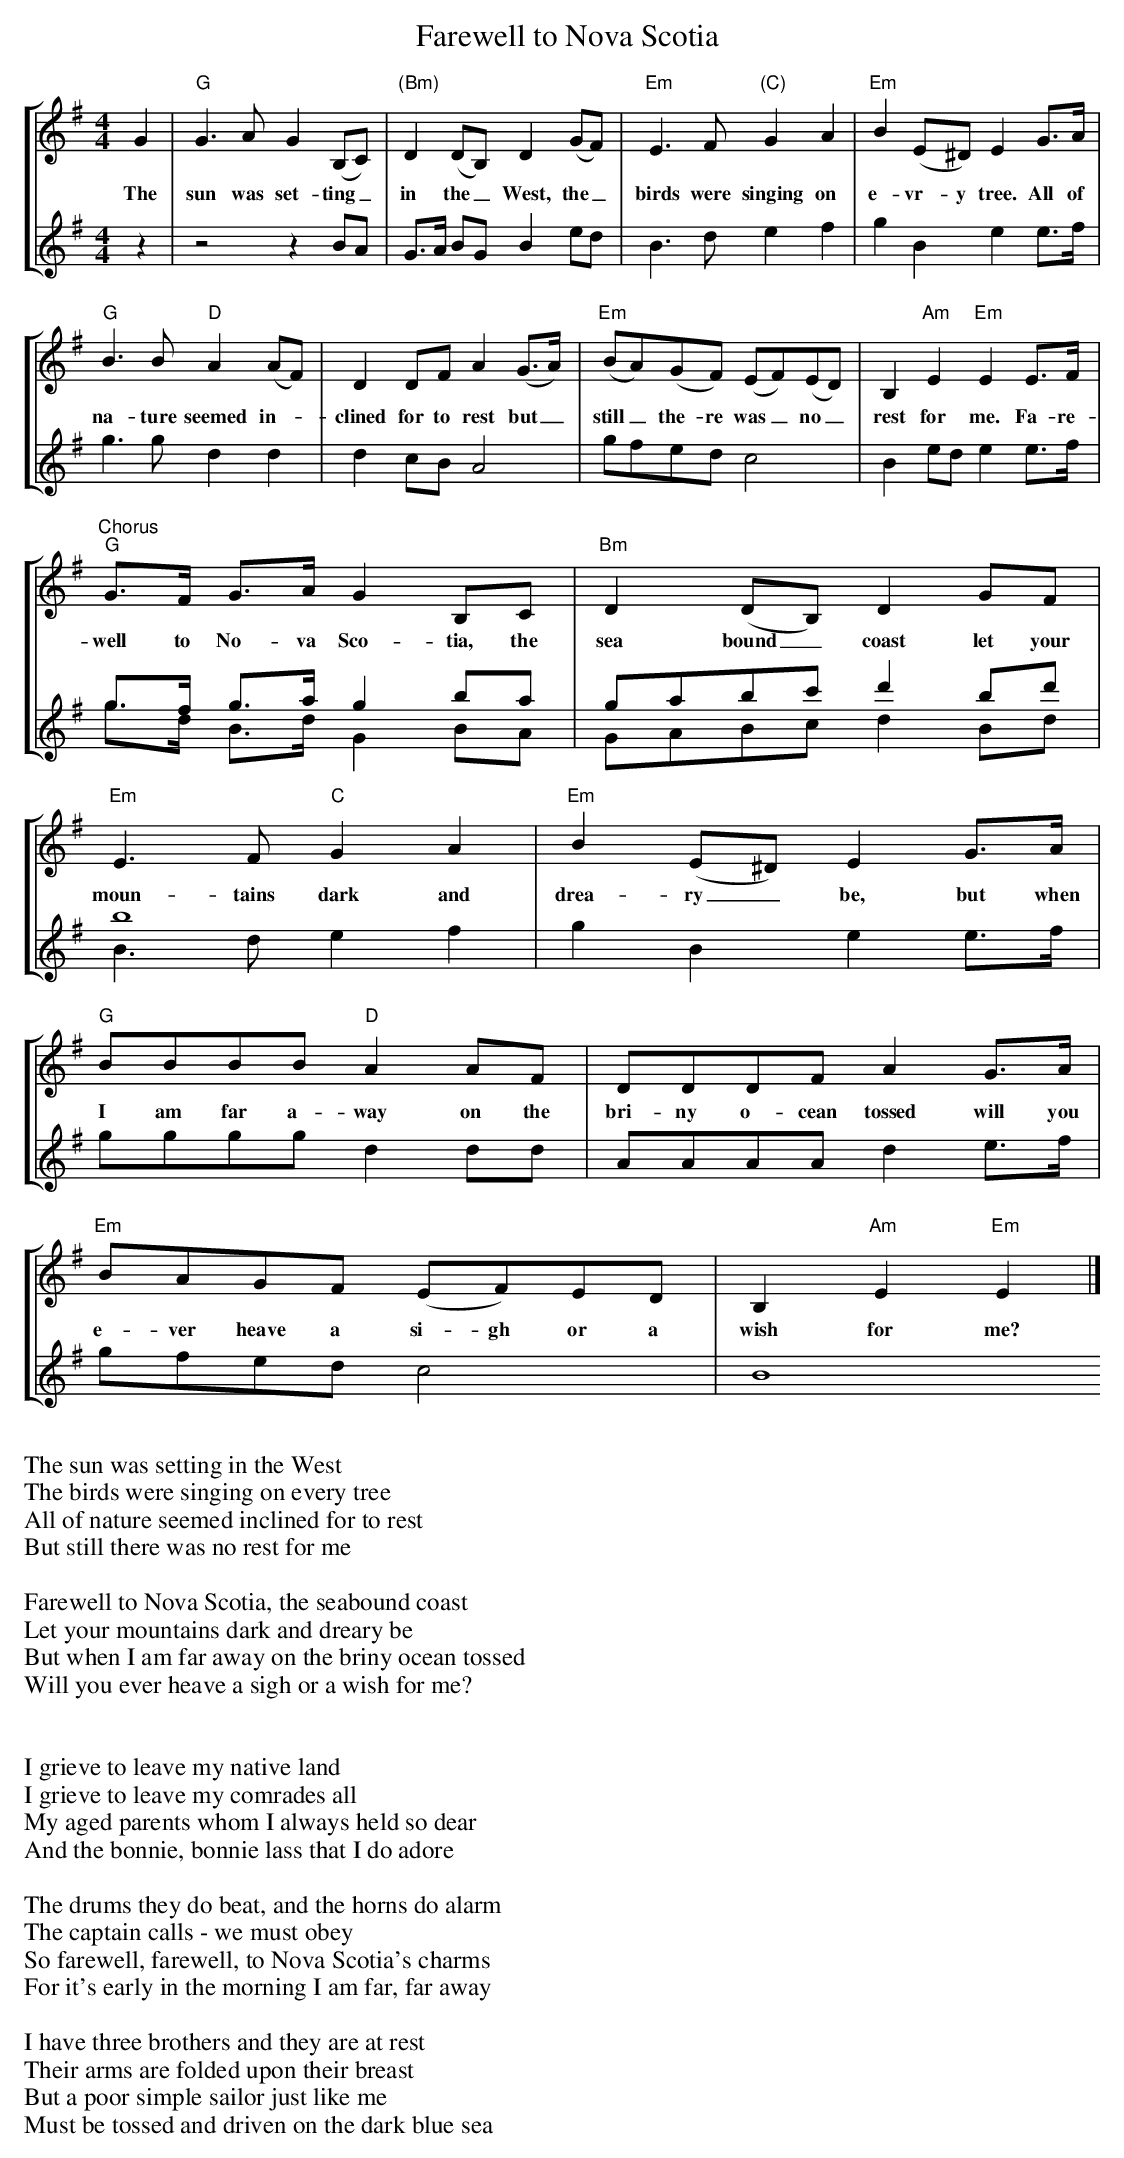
X:1
T: Farewell to Nova Scotia
M: 4/4
L: 1/8
V: 1 clef=treble
V: 2 clef=treble
%%staves [1 2]
K:G
[V: 1] G2 | "G"G2>A2 G2 (B,C) | "(Bm)"D2 (DB,) D2 (GF) | "Em"E3 F "(C)"G2A2 | "Em"B2 (E^D) E2 G>A |
w:The sun was set-ting_ in the_ West, the_ birds were singing on e-vr-y tree.  All of
[V: 2] z2 | z4 z2 BA | G>A BG B2 ed | B3 d e2 f2 | g2 B2 e2 e>f |
[V: 1] "G"B3 B "D"A2 (AF) | D2 DF A2 (G>A) | "Em"(BA)(GF) (EF)(ED) | B,2 "Am"E2 "Em"E2 E>F |
w:na-ture seemed in-_ clined for to rest but_ still_ the-re was_ no_ rest for me. Fa-re-
[V: 2] g3 g d2 d2| d2 cB A4 | gfed c4 | B2 ed e2  e>f |
[V: 1] "^Chorus""G"G>F G>A G2 B,C | "Bm"D2 (DB,) D2 GF | "Em"E3 F "C"G2 A2 | "Em"B2 (E^D) E2 G>A|
w:well to No-va Sco-tia, the sea bound_ coast let your moun-tains dark and drea-ry_ be, but when
[V: 2] g>f g>a g2 ba & g>d B>d G2 BA | gabc' d'2 bd' & GABc d2 Bd | b8 & B3 d e2 f2 | g2 B2 e2 e>f |
[V: 1] "G"BBBB "D"A2 AF | DDDF A2 G>A  | "Em"BAGF (EF)ED | B,2 "Am"E2 "Em"E2 |]
w:I am far a-way on the bri-ny o-cean tossed will you e-ver heave a si-gh or a wish for me?
[V: 2] gggg d2 dd | AAAA d2 e>f  | gfed c4 | B8 |]
W:
W:The sun was setting in the West
W:The birds were singing on every tree
W:All of nature seemed inclined for to rest
W:But still there was no rest for me
W:
W:    Farewell to Nova Scotia, the seabound coast
W:    Let your mountains dark and dreary be
W:    But when I am far away on the briny ocean tossed
W:    Will you ever heave a sigh or a wish for me?
W:
W:
W:I grieve to leave my native land
W:I grieve to leave my comrades all
W:My aged parents whom I always held so dear
W:And the bonnie, bonnie lass that I do adore
W:
W:The drums they do beat, and the horns do alarm
W:The captain calls - we must obey
W:So farewell, farewell, to Nova Scotia's charms
W:For it's early in the morning I am far, far away
W:
W:I have three brothers and they are at rest
W:Their arms are folded upon their breast
W:But a poor simple sailor just like me
W:Must be tossed and driven on the dark blue sea
